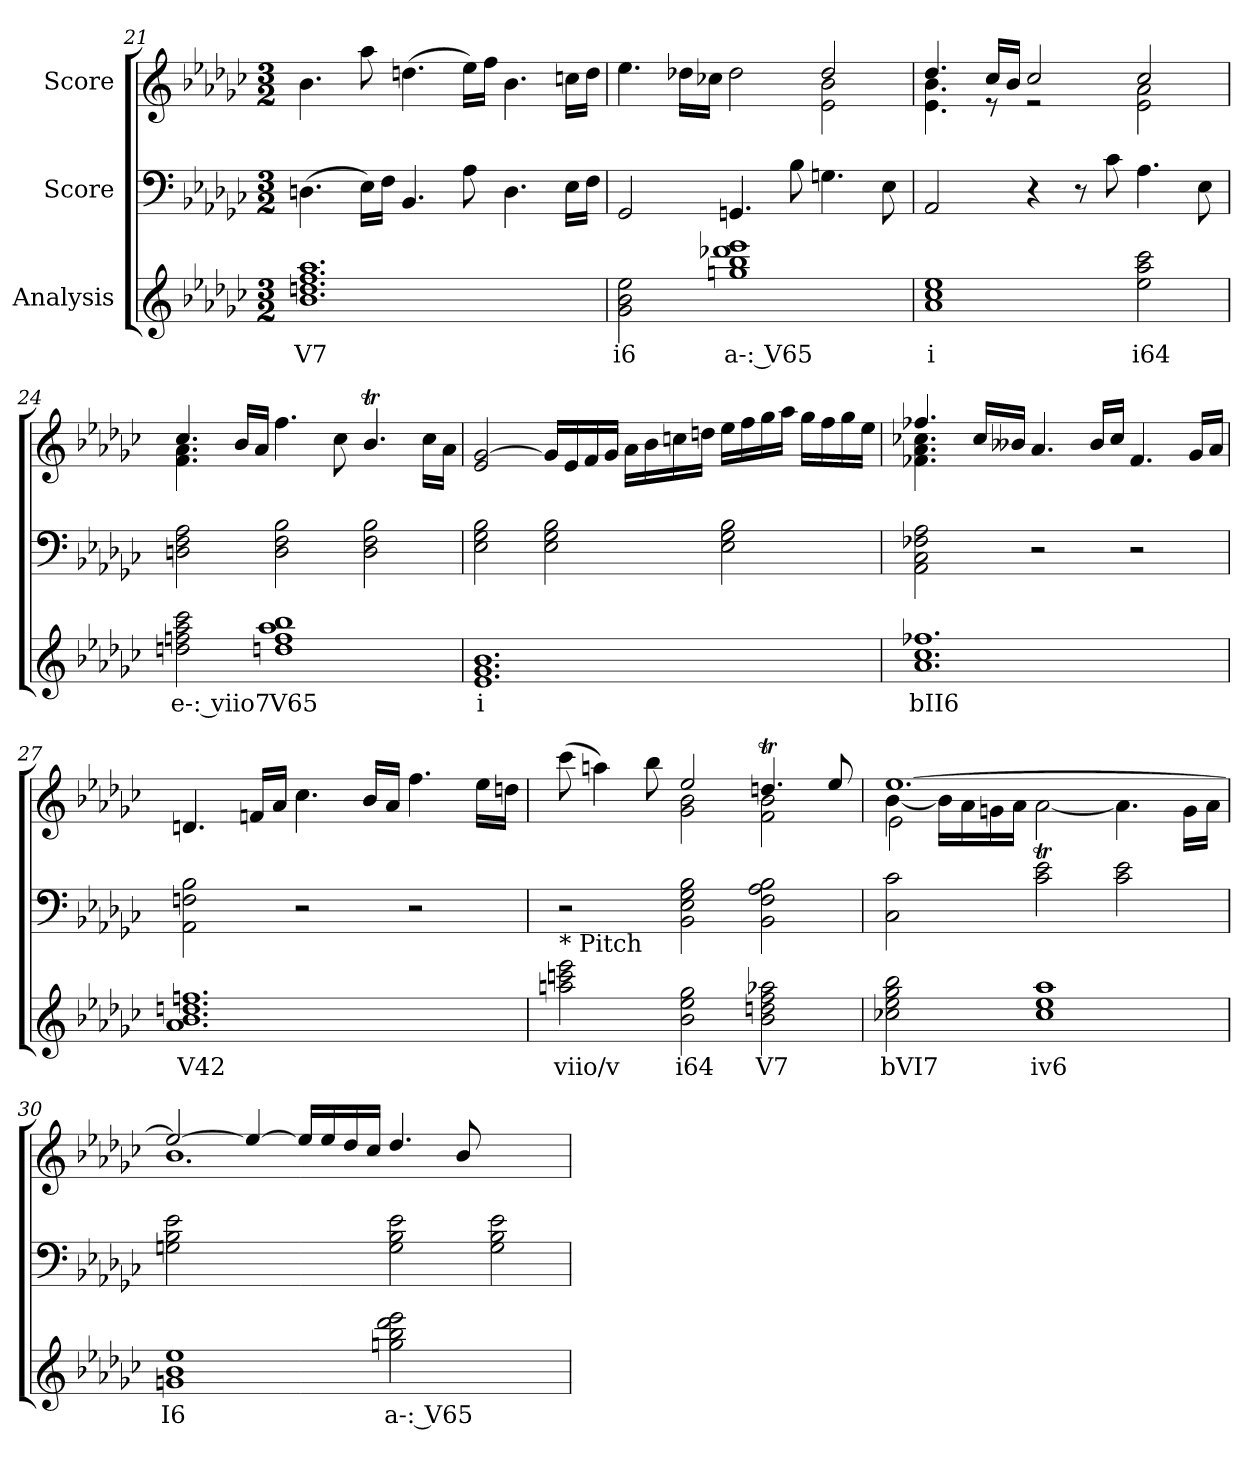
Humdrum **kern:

**kern	**text	**kern	**kern
*part3	*part3	*part2	*part1
*staff3	*staff3	*staff2	*staff1
*I"Analysis	*	*I"Score	*I"Score
!!LO:LB:g=z
*	*	*clefF4	*clefG2
*k[b-e-a-d-g-c-]	*	*k[b-e-a-d-g-c-]	*k[b-e-a-d-g-c-]
*M3/2	*	*M3/2	*M3/2
=21	=21	=21	=21
1.b- 1.ddn 1.ff 1.aa-	V7	(>4.Dn\	4.b-\
.	.	16E-\LL)	8aa-\
.	.	16F\JJ	.
.	.	4.BB-/	(>4.ddn\
.	.	8A-\	16ee-\LL)
.	.	.	16ff\JJ
.	.	4.D\	4.b-\
.	.	16E-\LL	16ccn\LL
.	.	16F\JJ	16dd\JJ
=22	=22	=22	=22
*	*	*	*^
2g- 2b- 2ee-	i6	2GG-/	4.ee-\	1ryy
.	.	.	16dd-X\LL	.
.	.	.	16cc-X\JJ	.
1ggn 1bb- 1ddd-X 1eee-	a-: V65	4.GGn/	2dd-\	.
.	.	8B-\	.	.
.	.	4.Gn\	2dd-/	2e-\ 2b-\
.	.	8E-\	.	.
=23	=23	=23	=23	=23
1a- 1cc- 1ee-	i	2AA-/	4.dd-/	4.e-\ 4.b-\
.	.	.	16cc-/LL	8r
.	.	.	16b-/JJ	.
.	.	4r	2cc-/	2r
.	.	8r	.	.
.	.	8c-\	.	.
2ee- 2aa- 2ccc-	i64	4.A-\	2cc-/	2e-\ 2a-\
.	.	8E-\	.	.
=24	=24	=24	=24	=24
*	*	*^	*	*
2ddn 2ffn 2aa- 2ccc-	e-: viio7	4.ryy	2Dn\ 2F\ 2A-\	4.cc-/	4.f\ 4.a-\
.	.	1ryy	.	16b-/LL	1ryy
.	.	.	.	16a-/JJ	.
1ddn 1ff 1aa- 1bb-	V65	.	2D\ 2F\ 2B-\	4.ff\	.
.	.	.	.	8cc-\	.
.	.	.	2D\ 2F\ 2B-\	4.b-t/	.
.	.	8ryy	.	16cc-\LL	8ryy
.	.	.	.	16a-\JJ	.
*	*	*v	*v	*	*
*	*	*	*v	*v
!!LO:LB:g=z
=25	=25	=25	=25
1.e- 1.g- 1.b-	i	2E-\ 2G-\ 2B-\	2e-/ [2g-/
.	.	2E-\ 2G-\ 2B-\	16g-/LL]
.	.	.	16e-/
.	.	.	16f/
.	.	.	16g-/JJ
.	.	.	16a-\LL
.	.	.	16b-\
.	.	.	16ccn\
.	.	.	16ddn\JJ
.	.	2E-\ 2G-\ 2B-\	16ee-\LL
.	.	.	16ff\
.	.	.	16gg-\
.	.	.	16aa-\JJ
.	.	.	16gg-\LL
.	.	.	16ff\
.	.	.	16gg-\
.	.	.	16ee-\JJ
=26	=26	=26	=26
*	*	*^	*^
1.a- 1.cc- 1.ff-X	bII6	4.ryy	2AA-\ 2C-\ 2F-X\ 2A-\	4.ff-X/	4.f-X\ 4.a-\ 4.cc-X\
.	.	1ryy	.	16cc-/LL	1ryy
.	.	.	.	16b--X/JJ	.
.	.	.	2r	4.a-/	.
.	.	.	.	16b--/LL	.
.	.	.	.	16cc-/JJ	.
.	.	.	2r	4.f-/	.
.	.	8ryy	.	16g-/LL	8ryy
.	.	.	.	16a-/JJ	.
*	*	*v	*v	*	*
*	*	*	*v	*v
=27	=27	=27	=27
1.a- 1.b- 1.ddn 1.ffn	V42	2AA-\ 2Fn\ 2B-\	4.dn/
.	.	.	16fn/LL
.	.	.	16a-/JJ
.	.	2r	4.cc-\
.	.	.	16b-/LL
.	.	.	16a-/JJ
.	.	2r	4.ff\
.	.	.	16ee-\LL
.	.	.	16ddn\JJ
!!LO:PB:g=z
=28	=28	=28	=28
*	*	*	*^
!LO:TX:t=* Pitch	!	!	!	!
2aan 2cccn 2eee-	viio/v	2r	(>8ccc-\	2ryy
.	.	.	4aan\)	.
.	.	.	8bb-\	.
2b- 2ee- 2gg-	i64	2BB-\ 2E-\ 2G-\ 2B-\	2ee-/	2g-\ 2b-\
2b- 2ddn 2ff 2aa-X	V7	2BB-\ 2F\ 2A-\ 2B-\	4.ddnt/	2f\ 2b-\
.	.	.	8ee-/	.
*	*	*	*v	*v
=29	=29	=29	=29
*	*	*^	*^
*	*	*	*	*	*^
2cc-X 2ee- 2gg- 2bb-	bVI7	2ryy	2C-\ 2c-\	[1.ee-	[4b-\	2e-\
.	.	.	.	.	16b-\LL]	.
.	.	.	.	.	16a-\	.
.	.	.	.	.	16gn\	.
.	.	.	.	.	16a-\JJ	.
1cc- 1ee- 1aa-	iv6	1ryy	2c-\ 2e-\	.	[2a-T\	1ryy
.	.	.	2c-\ 2e-\	.	4.a-\]	.
.	.	.	.	.	16g\LL	.
.	.	.	.	.	16a-\JJ	.
*	*	*v	*v	*	*	*
*	*	*	*v	*v	*v
=30	=30	=30	=30
*	*	*	*^
1gn 1b- 1ee-	I6	2Gn\ 2B-\ 2e-\	2ee-/_	1.b-
.	.	2ryy	4ee-/_	.
.	.	.	16ee-/LL]	.
.	.	.	16ee-/	.
.	.	.	16dd-/	.
.	.	.	16cc-/JJ	.
2ggn 2bb- 2ddd- 2eee-	a-: V65	2G\ 2B-\ 2e-\	4.dd-/	.
.	.	.	8b-/	.
2ryy	.	2G\ 2B-\ 2e-\	2ryy	2ryy
*	*	*	*v	*v
=	=	=	=
*-	*-	*-	*-
